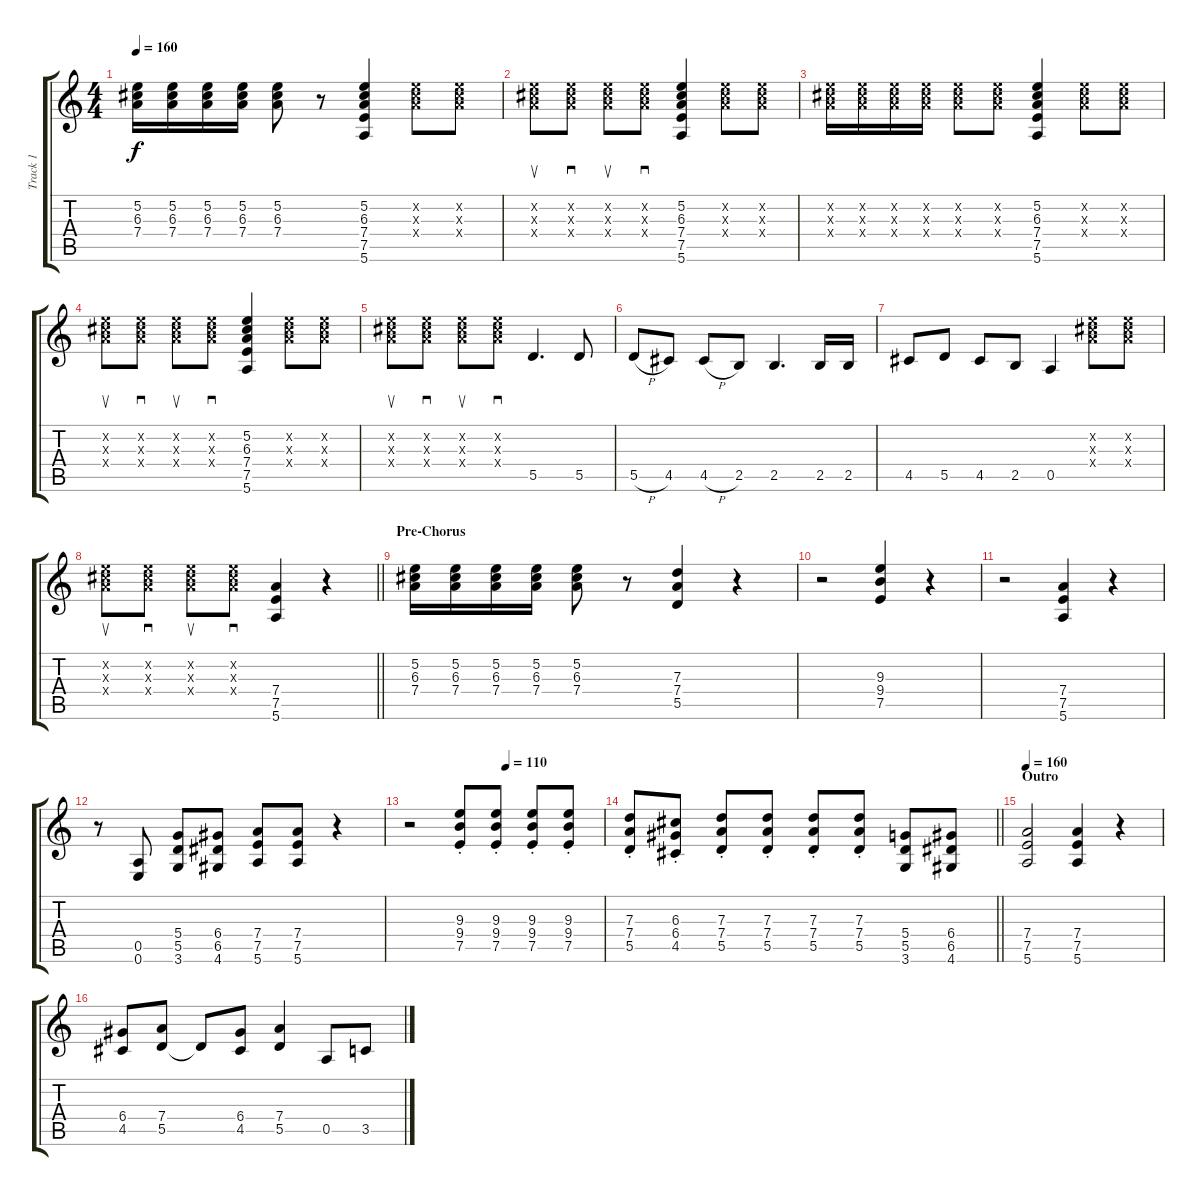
\track ("Track 1" "Track 1") {instrument overdrivenguitar}
\staff {score tabs}
\tuning (E4 B3 G3 D3 A2 E2) {hide}
\ts (4 4)
\tempo 160
\clef g2
\ks c
(5.2 6.3 7.4).16{dy f} (5.2 6.3 7.4).16 (5.2 6.3 7.4).16 (5.2 6.3 7.4).16 (5.2 6.3 7.4).8 r.8 (5.2 6.3 7.4 7.5 5.6).4 (5.2{x} 6.3{x} 7.4{x}).8 (5.2{x} 6.3{x} 7.4{x}).8 |
(5.2{x} 6.3{x} 7.4{x}).8{su} (5.2{x} 6.3{x} 7.4{x}).8{sd} (5.2{x} 6.3{x} 7.4{x}).8{su} (5.2{x} 6.3{x} 7.4{x}).8{sd} (5.2 6.3 7.4 7.5 5.6).4 (5.2{x} 6.3{x} 7.4{x}).8 (5.2{x} 6.3{x} 7.4{x}).8 |
(5.2{x} 6.3{x} 7.4{x}).16 (5.2{x} 6.3{x} 7.4{x}).16 (5.2{x} 6.3{x} 7.4{x}).16 (5.2{x} 6.3{x} 7.4{x}).16 (5.2{x} 6.3{x} 7.4{x}).8 (5.2{x} 6.3{x} 7.4{x}).8 (5.2 6.3 7.4 7.5 5.6).4 (5.2{x} 6.3{x} 7.4{x}).8 (5.2{x} 6.3{x} 7.4{x}).8 |
(5.2{x} 6.3{x} 7.4{x}).8{su} (5.2{x} 6.3{x} 7.4{x}).8{sd} (5.2{x} 6.3{x} 7.4{x}).8{su} (5.2{x} 6.3{x} 7.4{x}).8{sd} (5.2 6.3 7.4 7.5 5.6).4 (5.2{x} 6.3{x} 7.4{x}).8 (5.2{x} 6.3{x} 7.4{x}).8 |
(5.2{x} 6.3{x} 7.4{x}).8{su} (5.2{x} 6.3{x} 7.4{x}).8{sd} (5.2{x} 6.3{x} 7.4{x}).8{su} (5.2{x} 6.3{x} 7.4{x}).8{sd} 5.5.4{d} 5.5.8 |
5.5{h}.8 4.5.8 4.5{h}.8 2.5.8 2.5.4{d} 2.5.16 2.5.16 |
4.5.8 5.5.8 4.5.8 2.5.8 0.5.4 (5.2{x} 6.3{x} 7.4{x}).8 (5.2{x} 6.3{x} 7.4{x}).8 |
\barLineRight lightlight
(5.2{x} 6.3{x} 7.4{x}).8{su} (5.2{x} 6.3{x} 7.4{x}).8{sd} (5.2{x} 6.3{x} 7.4{x}).8{su} (5.2{x} 6.3{x} 7.4{x}).8{sd} (7.4 7.5 5.6).4 r.4 |
\section ("" "Pre-Chorus")
(5.2 6.3 7.4).16 (5.2 6.3 7.4).16 (5.2 6.3 7.4).16 (5.2 6.3 7.4).16 (5.2 6.3 7.4).8 r.8 (7.3 7.4 5.5).4 r.4 |
r.2 (9.3 9.4 7.5).4 r.4 |
r.2 (7.4 7.5 5.6).4 r.4 |
r.8 (0.5 0.6).8 (5.4 5.5 3.6).8 (6.4 6.5 4.6).8 (7.4 7.5 5.6).8 (7.4 7.5 5.6).8 r.4 |
\tempo (110 0.5)
r.2 (9.3{st} 9.4{st} 7.5{st}).8 (9.3{st} 9.4{st} 7.5{st}).8 (9.3{st} 9.4{st} 7.5{st}).8 (9.3{st} 9.4{st} 7.5{st}).8 |
\barLineRight lightlight
(7.3{st} 7.4 5.5).8 (6.3{st} 6.4 4.5).8 (7.3{st} 7.4{st} 5.5{st}).8 (7.3{st} 7.4{st} 5.5{st}).8 (7.3{st} 7.4{st} 5.5{st}).8 (7.3{st} 7.4{st} 5.5{st}).8 (5.4 5.5 3.6).8 (6.4 6.5 4.6).8 |
\section ("" "Outro")
\tempo 160
(7.4 7.5 5.6).2 (7.4 7.5 5.6).4 r.4 |
(6.4 4.5).8 (7.4 5.5).8 5.5{t}.8 (6.4 4.5).8 (7.4 5.5).4 0.5.8 3.5.8
